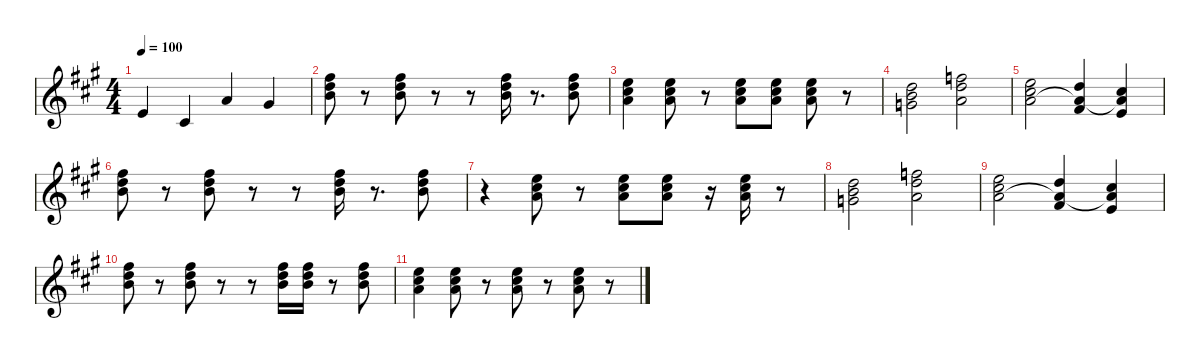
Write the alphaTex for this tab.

\defaultSystemsLayout 4
\hideDynamics
\bracketExtendMode nobrackets
\singleTrackTrackNamePolicy hidden
\multiTrackTrackNamePolicy hidden
\otherSystemsTrackNameOrientation horizontal
\track ("Hammond RH" "org.") {instrument drawbarorgan}
\staff {score}
\tuning (E4 B3 G3 D3 A2 E2)
\ts (4 4)
\tempo 100
\clef g2
\ks a
0.1{acc forcenatural}.4{dy f beam Up} 2.2{acc #}.4{beam Up} 5.1{acc forcenatural}.4{beam Up} 4.1{acc #}.4{beam Up} |
(7.1{acc forcenatural} 15.2{acc forcenatural} 23.3{acc #}).8{beam Down} r.8{beam Down} (7.1{acc forcenatural} 15.2{acc forcenatural} 23.3{acc #}).8{beam Down} r.8{beam Down} r.8{beam Down} (7.1{acc forcenatural} 15.2{acc forcenatural} 23.3{acc #}).16{beam Down} r.8{d beam Down} (7.1{acc forcenatural} 15.2{acc forcenatural} 23.3{acc #}).8{beam Down} |
(5.1{acc forcenatural} 14.2{acc #} 21.3{acc forcenatural}).4{beam Down} (5.1{acc forcenatural} 14.2{acc #} 21.3{acc forcenatural}).8{beam Down} r.8{beam Down} (5.1{acc forcenatural} 14.2{acc #} 21.3{acc forcenatural}).8{beam Down} (5.1{acc forcenatural} 14.2{acc #} 21.3{acc forcenatural}).8{beam Down} (5.1{acc forcenatural} 14.2{acc #} 21.3{acc forcenatural}).8{beam Down} r.8{beam Down} |
(3.1{acc forcenatural} 12.2{acc forcenatural} 19.3{acc forcenatural}).2{beam Down} (5.1{acc forcenatural} 15.2{acc forcenatural} 22.3{acc forcenatural}).2{beam Down} |
(5.1{acc forcenatural} 14.2{acc #} 21.3{acc forcenatural}).2{beam Down} (5.1{t acc forcenatural} 7.2{acc #} 19.3{acc forcenatural}).4{beam Up} (5.1{t acc forcenatural} 14.2{acc #} 9.3{acc forcenatural}).4{beam Up} |
(7.1{acc forcenatural} 15.2{acc forcenatural} 23.3{acc #}).8{beam Down} r.8{beam Down} (7.1{acc forcenatural} 15.2{acc forcenatural} 23.3{acc #}).8{beam Down} r.8{beam Down} r.8{beam Down} (7.1{acc forcenatural} 15.2{acc forcenatural} 23.3{acc #}).16{beam Down} r.8{d beam Down} (7.1{acc forcenatural} 15.2{acc forcenatural} 23.3{acc #}).8{beam Down} |
r.4{beam Down} (5.1{acc forcenatural} 14.2{acc #} 21.3{acc forcenatural}).8{beam Down} r.8{beam Down} (5.1{acc forcenatural} 14.2{acc #} 21.3{acc forcenatural}).8{beam Down} (5.1{acc forcenatural} 14.2{acc #} 21.3{acc forcenatural}).8{beam Down} r.16{beam Down} (5.1{acc forcenatural} 14.2{acc #} 21.3{acc forcenatural}).16{beam Down} r.8{beam Down} |
(3.1{acc forcenatural} 12.2{acc forcenatural} 19.3{acc forcenatural}).2{beam Down} (5.1{acc forcenatural} 15.2{acc forcenatural} 22.3{acc forcenatural}).2{beam Down} |
(5.1{acc forcenatural} 14.2{acc #} 21.3{acc forcenatural}).2{beam Down} (5.1{t acc forcenatural} 7.2{acc #} 19.3{acc forcenatural}).4{beam Up} (5.1{t acc forcenatural} 14.2{acc #} 9.3{acc forcenatural}).4{beam Up} |
(7.1{acc forcenatural} 15.2{acc forcenatural} 23.3{acc #}).8{beam Down} r.8{beam Down} (7.1{acc forcenatural} 15.2{acc forcenatural} 23.3{acc #}).8{beam Down} r.8{beam Down} r.8{beam Down} (7.1{acc forcenatural} 15.2{acc forcenatural} 23.3{acc #}).16{beam Down} (7.1{acc forcenatural} 15.2{acc forcenatural} 23.3{acc #}).16{beam Down} r.8{beam Down} (7.1{acc forcenatural} 15.2{acc forcenatural} 23.3{acc #}).8{beam Down} |
(5.1{acc forcenatural} 14.2{acc #} 21.3{acc forcenatural}).4{beam Down} (5.1{acc forcenatural} 14.2{acc #} 21.3{acc forcenatural}).8{beam Down} r.8{beam Down} (5.1{acc forcenatural} 14.2{acc #} 21.3{acc forcenatural}).8{beam Down} r.8{beam Down} (5.1{acc forcenatural} 14.2{acc #} 21.3{acc forcenatural}).8{beam Down} r.8{beam Down}
